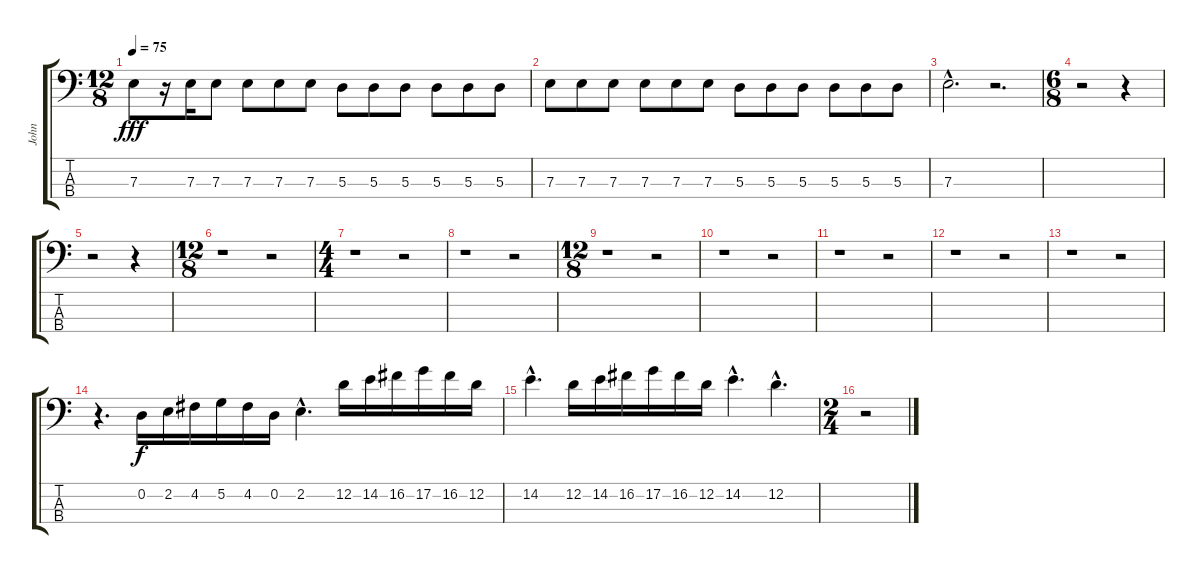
\track ("John" "John") {instrument electricbasspick}
\staff {score tabs}
\tuning (G2 D2 A1 E1) {hide}
\ts (12 8)
\tempo 75
\clef f4
\ks c
7.3.8{dy fff} r.16 7.3.16 7.3.8 7.3.8 7.3.8 7.3.8 5.3.8 5.3.8 5.3.8 5.3.8 5.3.8 5.3.8 |
7.3.8 7.3.8 7.3.8 7.3.8 7.3.8 7.3.8 5.3.8 5.3.8 5.3.8 5.3.8 5.3.8 5.3.8 |
7.3{hac}.2{d} r.2{d} |
\ts (6 8)
r.2 r.4 |
r.2 r.4 |
\ts (12 8)
r.1 r.2 |
\ts (4 4)
r.1 r.2 |
r.1 r.2 |
\ts (12 8)
r.1 r.2 |
r.1 r.2 |
r.1 r.2 |
r.1 r.2 |
r.1 r.2 |
r.4{d volume 13 instrument cello} 0.2.16{dy f} 2.2.16 4.2.16 5.2.16 4.2.16 0.2.16 2.2{hac}.4{d} 12.2.16 14.2.16 16.2.16 17.2.16 16.2.16 12.2.16 |
14.2{hac}.4{d} 12.2.16 14.2.16 16.2.16 17.2.16 16.2.16 12.2.16 14.2{hac}.4{d} 12.2{hac}.4{d} |
\ts (2 4)
r.2
